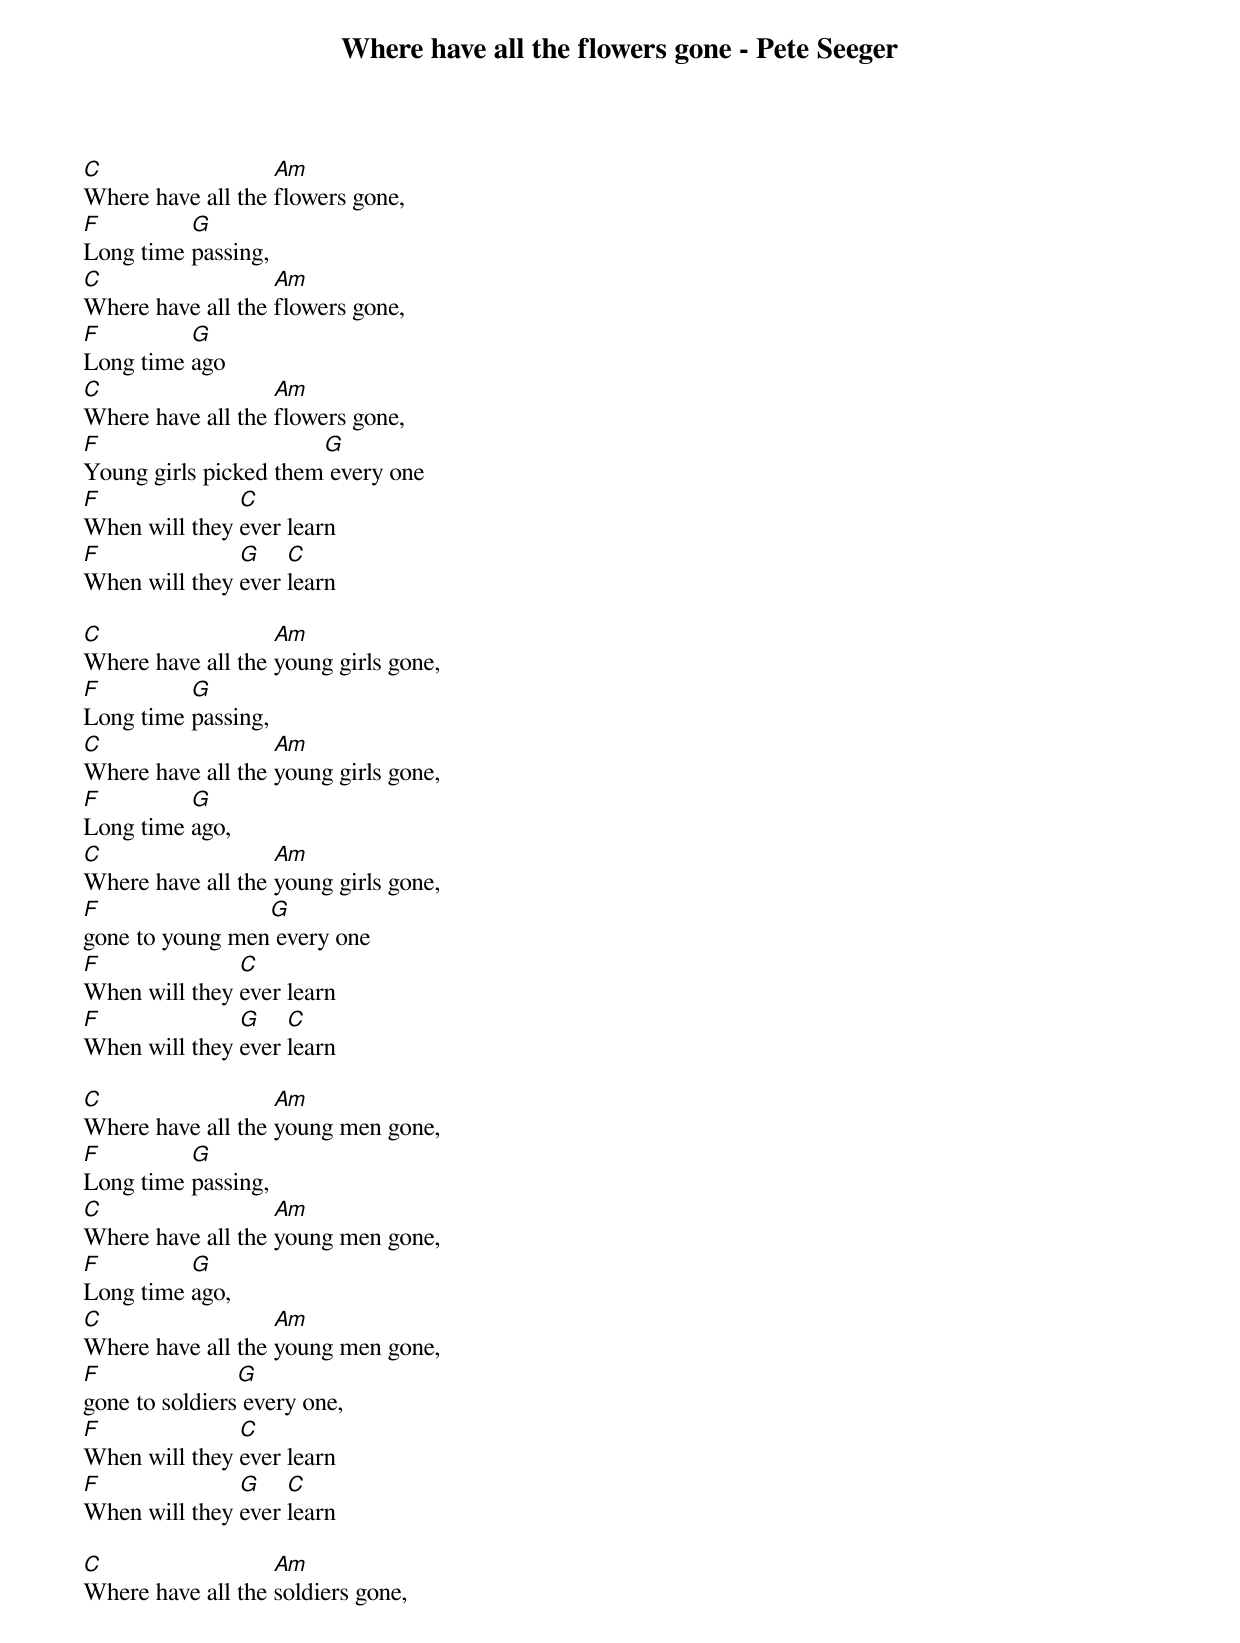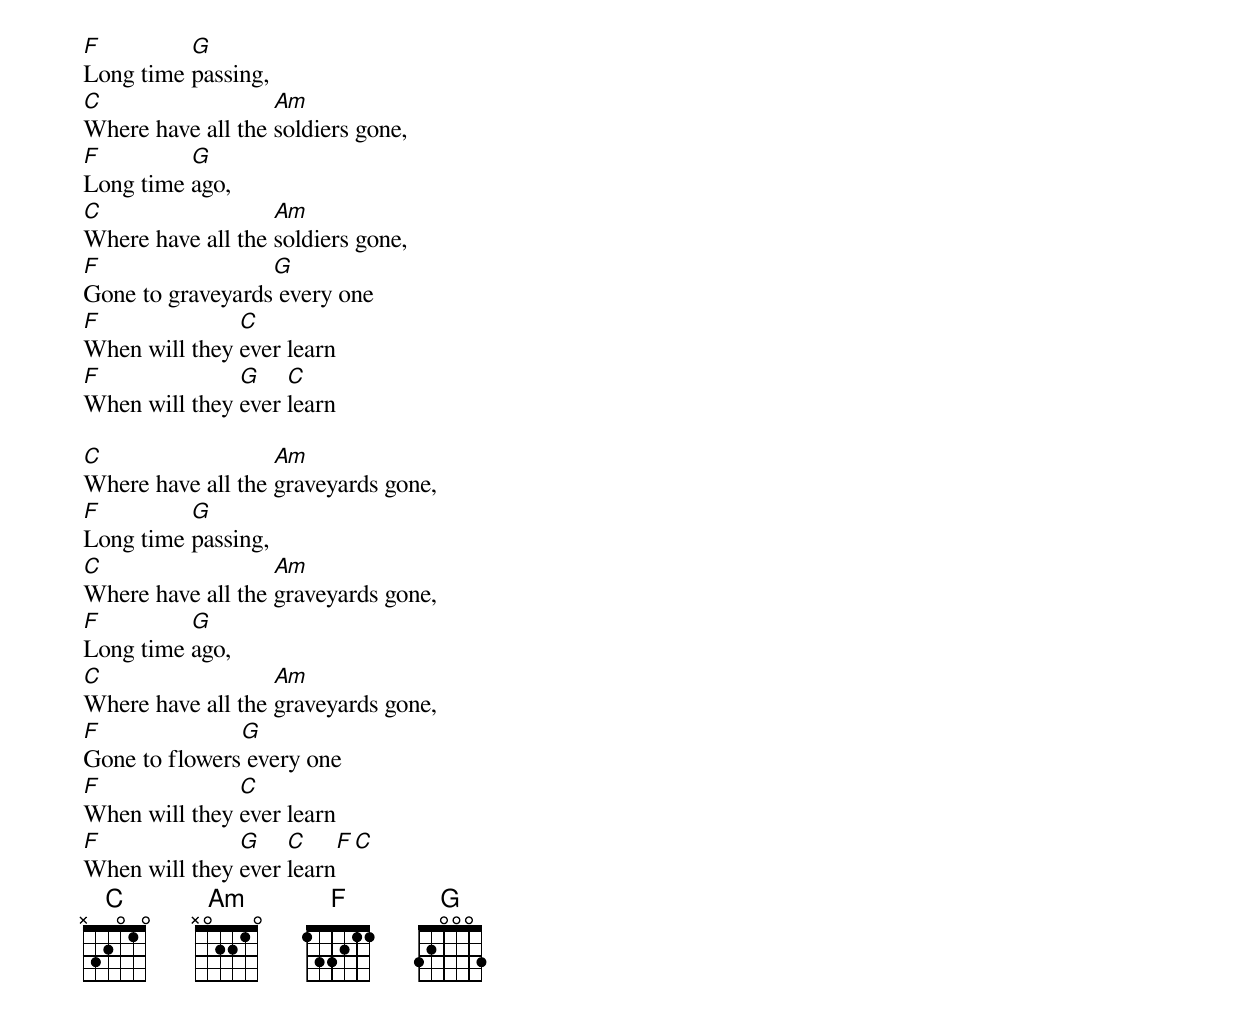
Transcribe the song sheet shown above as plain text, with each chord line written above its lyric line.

Where have all the flowers gone - Pete Seeger

C                  Am
Where have all the flowers gone,
F         G
Long time passing,
C                  Am
Where have all the flowers gone,
F         G
Long time ago
C                  Am
Where have all the flowers gone,
F                      G
Young girls picked them every one
F              C
When will they ever learn
F              G    C
When will they ever learn

C                  Am
Where have all the young girls gone,
F         G
Long time passing,
C                  Am
Where have all the young girls gone,
F         G
Long time ago,
C                  Am
Where have all the young girls gone,
F                G
gone to young men every one
F              C
When will they ever learn
F              G    C
When will they ever learn

C                  Am
Where have all the young men gone,
F         G
Long time passing,
C                  Am
Where have all the young men gone,
F         G
Long time ago,
C                  Am
Where have all the young men gone,
F               G
gone to soldiers every one,
F              C
When will they ever learn
F              G    C
When will they ever learn

C                  Am
Where have all the soldiers gone,
F         G
Long time passing,
C                  Am
Where have all the soldiers gone,
F         G
Long time ago,
C                  Am
Where have all the soldiers gone,
F                 G
Gone to graveyards every one
F              C
When will they ever learn
F              G    C
When will they ever learn

C                  Am
Where have all the graveyards gone,
F         G
Long time passing,
C                  Am
Where have all the graveyards gone,
F         G
Long time ago,
C                  Am
Where have all the graveyards gone,
F              G
Gone to flowers every one
F              C
When will they ever learn
F              G    C     F C
When will they ever learn
